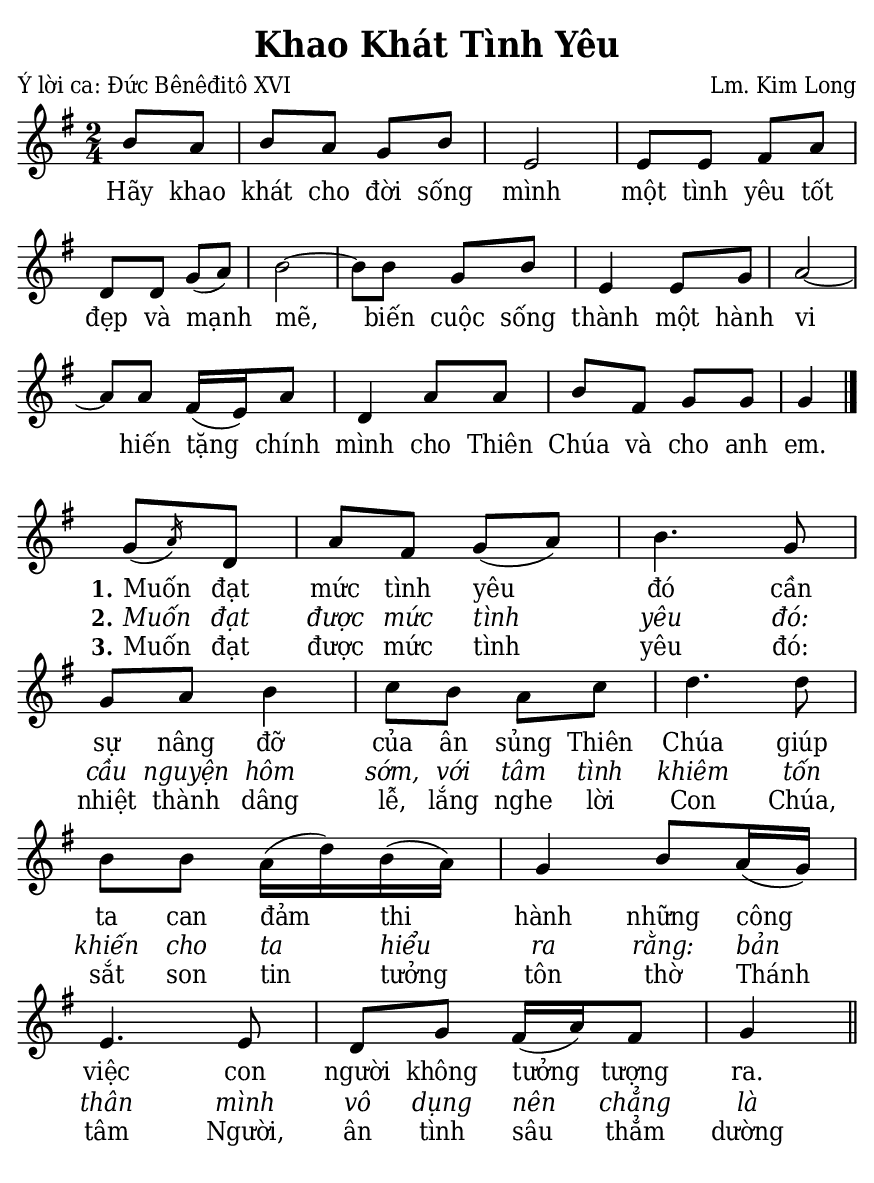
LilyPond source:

% Cài đặt chung
\version "2.24.3"
\include "english.ly"

\header {
  title = "Khao Khát Tình Yêu"
  poet = "Ý lời ca: Đức Bênêđitô XVI"
  composer = "Lm. Kim Long"
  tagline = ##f
}

% Nhạc
nhacPhanMot = \relative c'' {
  \key g \major
  \time 2/4
  \partial 4 b8 a |
  b a g b |
  e,2 |
  e8 e fs a |
  d, d g (a) |
  b2 ~ |
  b8 b g b |
  e,4 e8 g |
  a2 ~ |
  a8 a fs 16 (e) a8 |
  d,4 a'8 a |
  b fs g g |
  g4 \bar "|."
}

nhacPhanHai = \relative c'' {
  \key g \major
  \time 2/4
  \partial 4
  \afterGrace g8 ({
    \override Flag.stroke-style = #"grace"
    a16)}
  \revert Flag.stroke-style
  d,8 |
  a' fs g (a) |
  b4. g8 |
  g a b4 |
  c8 b a c |
  d4. d8 |
  b b a16 (d) b (a) |
  g4 b8 a16 (g) |
  e4. e8 |
  d g fs16 (a) fs8 |
  g4 \bar "||"
}

% Lời
loiPhanMot = \lyricmode {
  Hãy khao khát cho đời sống mình một tình yêu tốt đẹp và mạnh mẽ,
  biến cuộc sống thành một hành vi hiến tặng chính mình cho Thiên Chúa
  và cho anh em.
}

loiPhanHai = \lyricmode {
  <<
    {
      \set stanza = "1."
      Muốn đạt mức tình yêu đó cần sự nâng đỡ của ân sủng Thiên Chúa
      giúp ta can đảm thi hành
      những công việc con người không tưởng tượng ra.
    }
    \new Lyrics {
	    \set associatedVoice = "beSop"
	    \set stanza = "2."
      \override Lyrics.LyricText.font-shape = #'italic
      Muốn đạt được mức tình yêu đó:
      cầu nguyện hôm sớm,
      với tâm tình khiêm tốn
      khiến cho ta hiểu ra rằng:
      bản thân mình vô dụng nên chẳng là chi.
    }
    \new Lyrics {
	    \set associatedVoice = "beSop"
      \set stanza = "3."
      Muốn đạt được mức tình yêu đó:
      nhiệt thành dâng lễ,
      lắng nghe lời Con Chúa,
      sắt son tin tưởng tôn thờ Thánh tâm Người,
      ân tình sâu thẳm dường bao.
    }
  >>
}

% Dàn trang
\paper {
  #(set-paper-size "a5")
  top-margin = 3\mm
  bottom-margin = 3\mm
  left-margin = 3\mm
  right-margin = 3\mm
  indent = #0
  #(define fonts
	 (make-pango-font-tree "Deja Vu Serif Condensed"
	 		       "Deja Vu Serif Condensed"
			       "Deja Vu Serif Condensed"
			       (/ 20 20)))
  print-page-number = ##f
}

\score {
  <<
    \new Staff <<
        \clef treble
        \new Voice = beSop {
          \nhacPhanMot
        }
      \new Lyrics \lyricsto beSop \loiPhanMot
    >>
  >>
  \layout {
    \override Lyrics.LyricSpace.minimum-distance = #1.5
    \override Score.BarNumber.break-visibility = ##(#f #f #f)
    \override Score.SpacingSpanner.uniform-stretching = ##t
    ragged-last = ##f
  }
}

\score {
  <<
    \new Staff <<
        \clef treble
        \new Voice = beSop {
          \nhacPhanHai
        }
      \new Lyrics \lyricsto beSop \loiPhanHai
    >>
  >>
  \layout {
    \override Staff.TimeSignature.transparent = ##t
    \override Lyrics.LyricSpace.minimum-distance = #1.5
    \override Score.BarNumber.break-visibility = ##(#f #f #f)
    \override Score.SpacingSpanner.uniform-stretching = ##t
    ragged-last = ##f
  }
}
